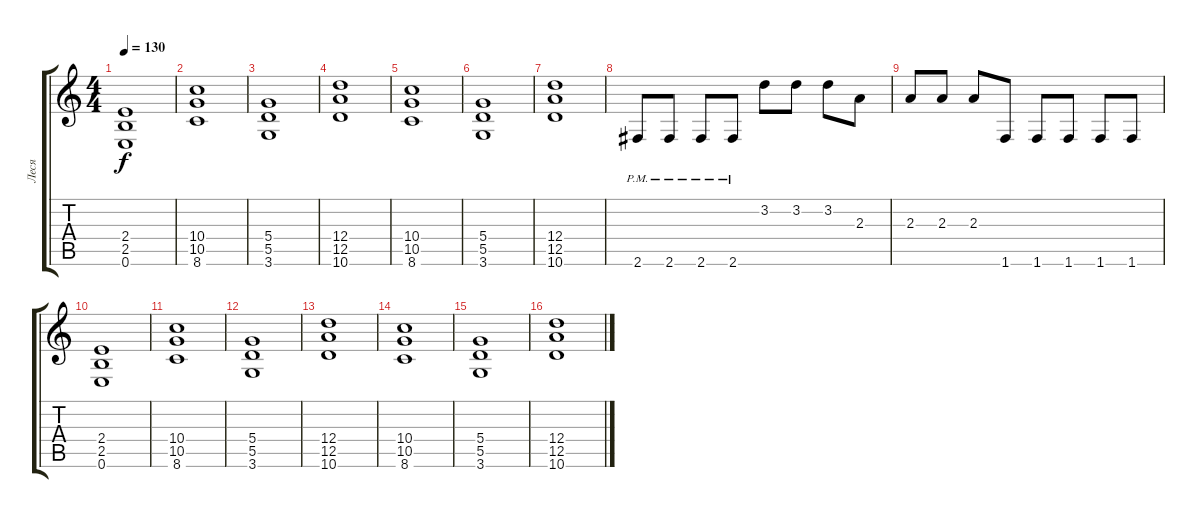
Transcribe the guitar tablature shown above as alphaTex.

\track ("Леся" "Леся") {instrument overdrivenguitar}
\staff {score tabs}
\tuning (E4 B3 G3 D3 A2 E2) {hide}
\ts (4 4)
\tempo 130
\clef g2
\ks c
(2.4 2.5 0.6).1{dy f} |
(10.4 10.5 8.6).1 |
(5.4 5.5 3.6).1 |
(12.4 12.5 10.6).1 |
(10.4 10.5 8.6).1 |
(5.4 5.5 3.6).1 |
(12.4 12.5 10.6).1 |
2.6{pm}.8 2.6{pm}.8 2.6{pm}.8 2.6{pm}.8 3.2.8 3.2.8 3.2.8 2.3.8 |
2.3.8 2.3.8 2.3.8 1.6.8 1.6.8 1.6.8 1.6.8 1.6.8 |
(2.4 2.5 0.6).1 |
(10.4 10.5 8.6).1 |
(5.4 5.5 3.6).1 |
(12.4 12.5 10.6).1 |
(10.4 10.5 8.6).1 |
(5.4 5.5 3.6).1 |
(12.4 12.5 10.6).1
